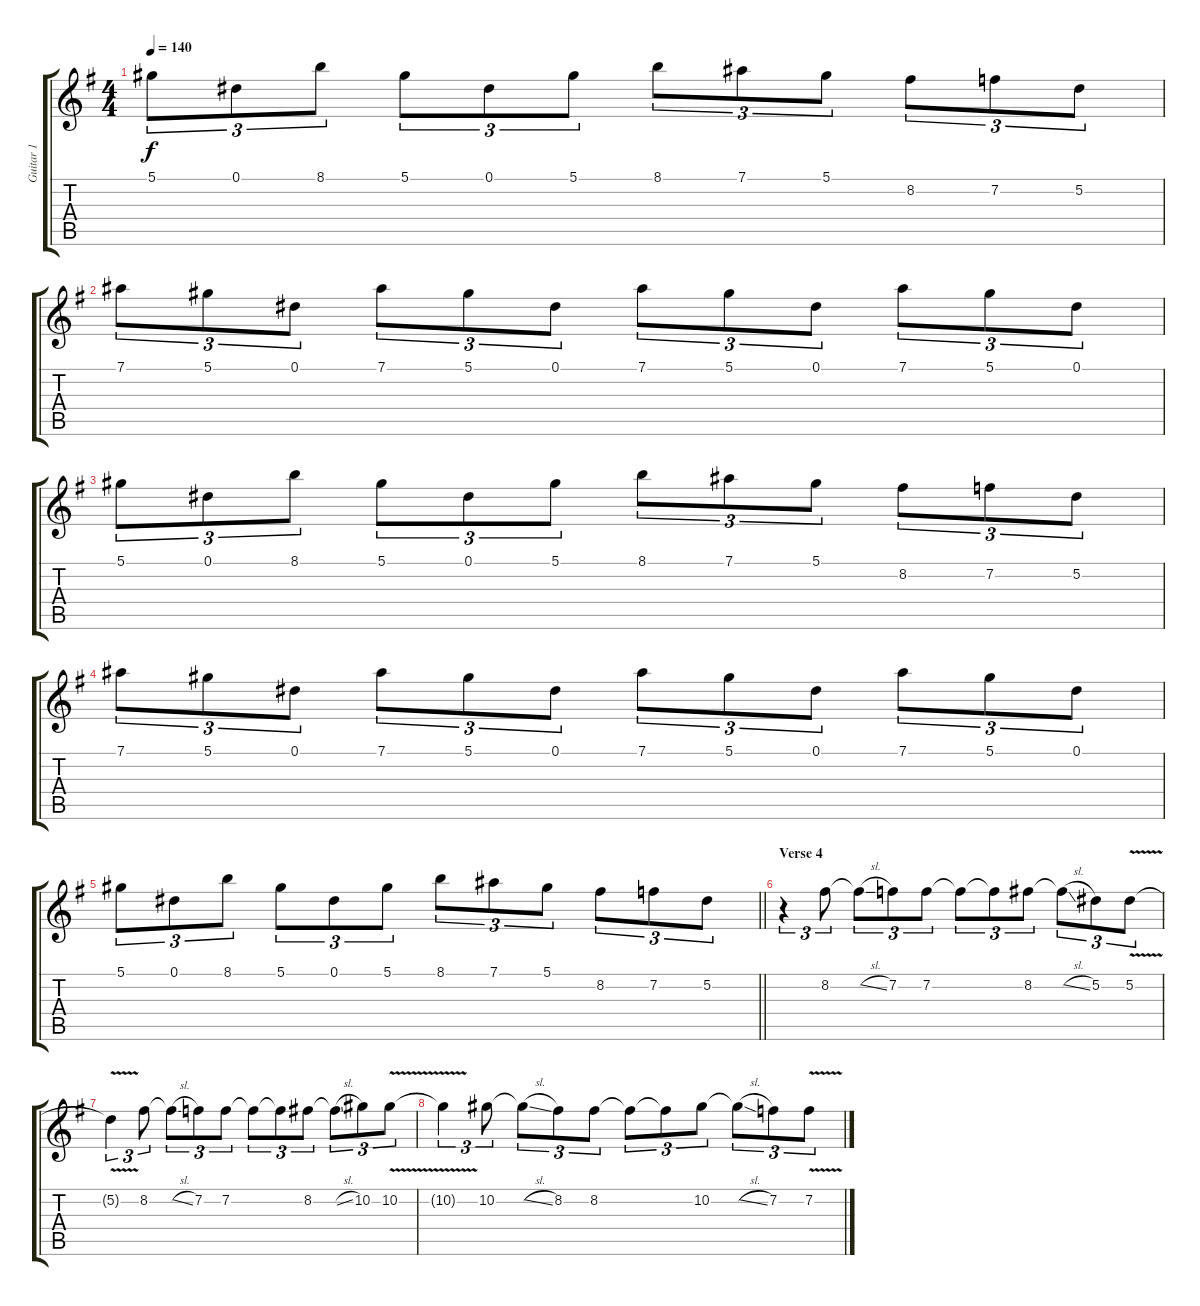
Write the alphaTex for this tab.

\track ("Guitar 1" "Guitar 1") {instrument distortionguitar}
\staff {score tabs}
\tuning (Eb4 Bb3 Gb3 Db3 Ab2 Eb2) {hide}
\ts (4 4)
\tempo 140
\clef g2
\ks eminor
5.1.8{tu (3 2) dy f} 0.1.8{tu (3 2)} 8.1.8{tu (3 2)} 5.1.8{tu (3 2)} 0.1.8{tu (3 2)} 5.1.8{tu (3 2)} 8.1.8{tu (3 2)} 7.1.8{tu (3 2)} 5.1.8{tu (3 2)} 8.2.8{tu (3 2)} 7.2.8{tu (3 2)} 5.2.8{tu (3 2)} |
7.1.8{tu (3 2)} 5.1.8{tu (3 2)} 0.1.8{tu (3 2)} 7.1.8{tu (3 2)} 5.1.8{tu (3 2)} 0.1.8{tu (3 2)} 7.1.8{tu (3 2)} 5.1.8{tu (3 2)} 0.1.8{tu (3 2)} 7.1.8{tu (3 2)} 5.1.8{tu (3 2)} 0.1.8{tu (3 2)} |
5.1.8{tu (3 2)} 0.1.8{tu (3 2)} 8.1.8{tu (3 2)} 5.1.8{tu (3 2)} 0.1.8{tu (3 2)} 5.1.8{tu (3 2)} 8.1.8{tu (3 2)} 7.1.8{tu (3 2)} 5.1.8{tu (3 2)} 8.2.8{tu (3 2)} 7.2.8{tu (3 2)} 5.2.8{tu (3 2)} |
7.1.8{tu (3 2)} 5.1.8{tu (3 2)} 0.1.8{tu (3 2)} 7.1.8{tu (3 2)} 5.1.8{tu (3 2)} 0.1.8{tu (3 2)} 7.1.8{tu (3 2)} 5.1.8{tu (3 2)} 0.1.8{tu (3 2)} 7.1.8{tu (3 2)} 5.1.8{tu (3 2)} 0.1.8{tu (3 2)} |
\barLineRight lightlight
5.1.8{tu (3 2)} 0.1.8{tu (3 2)} 8.1.8{tu (3 2)} 5.1.8{tu (3 2)} 0.1.8{tu (3 2)} 5.1.8{tu (3 2)} 8.1.8{tu (3 2)} 7.1.8{tu (3 2)} 5.1.8{tu (3 2)} 8.2.8{tu (3 2)} 7.2.8{tu (3 2)} 5.2.8{tu (3 2)} |
\section ("" "Verse 4")
r.4{tu (3 2)} 8.2.8{tu (3 2)} 8.2{sl t}.8{tu (3 2)} 7.2.8{tu (3 2)} 7.2.8{tu (3 2)} 7.2{t}.8{tu (3 2)} 7.2{t}.8{tu (3 2)} 8.2.8{tu (3 2)} 8.2{sl t}.8{tu (3 2)} 5.2.8{tu (3 2)} 5.2{v}.8{tu (3 2)} |
5.2{t}.4{tu (3 2)} 8.2.8{tu (3 2)} 8.2{sl t}.8{tu (3 2)} 7.2.8{tu (3 2)} 7.2.8{tu (3 2)} 7.2{t}.8{tu (3 2)} 7.2{t}.8{tu (3 2)} 8.2.8{tu (3 2)} 8.2{sl t}.8{tu (3 2)} 10.2.8{tu (3 2)} 10.2{v}.8{tu (3 2)} |
10.2{t}.4{tu (3 2)} 10.2.8{tu (3 2)} 10.2{sl t}.8{tu (3 2)} 8.2.8{tu (3 2)} 8.2.8{tu (3 2)} 8.2{t}.8{tu (3 2)} 8.2{t}.8{tu (3 2)} 10.2.8{tu (3 2)} 10.2{sl t}.8{tu (3 2)} 7.2.8{tu (3 2)} 7.2{v}.8{tu (3 2)}
